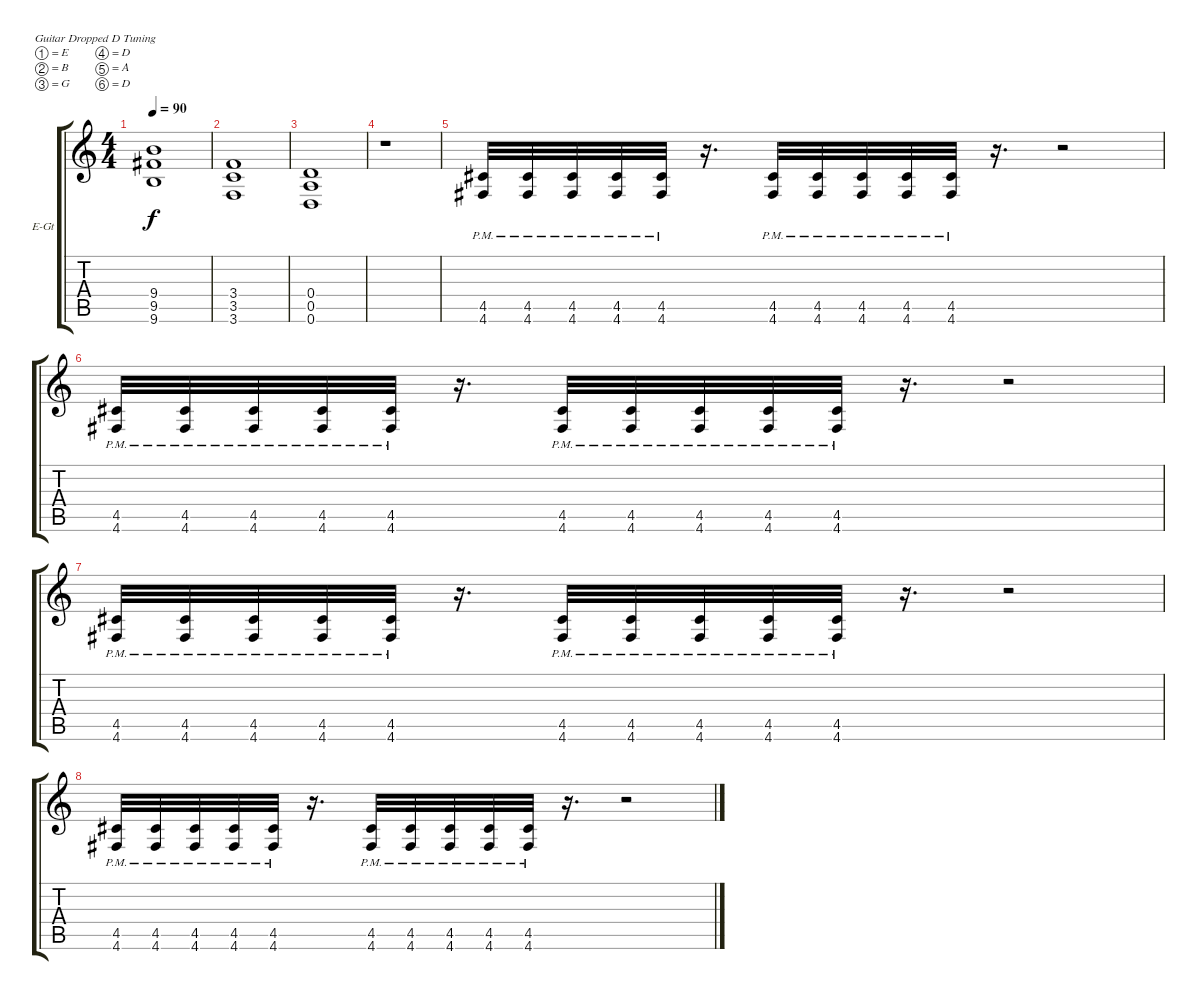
\bracketExtendMode groupsimilarinstruments
\firstSystemTrackNameOrientation horizontal
\otherSystemsTrackNameOrientation horizontal
\track ("Overdriven-guitar (Richard)" "E-Gt") {instrument overdrivenguitar}
\staff {score tabs}
\tuning (E4 B3 G3 D3 A2 D2)
\ts (4 4)
\tempo 90
\clef g2
\ks c
(9.4 9.5 9.6).1{dy f} |
(3.4 3.5 3.6).1 |
(0.4 0.5 0.6).1 |
r.1 |
(4.5{pm} 4.6{pm}).32 (4.5{pm} 4.6{pm}).32 (4.5{pm} 4.6{pm}).32 (4.5{pm} 4.6{pm}).32 (4.5{pm} 4.6{pm}).32 r.16{d} (4.5{pm} 4.6{pm}).32 (4.5{pm} 4.6{pm}).32 (4.5{pm} 4.6{pm}).32 (4.5{pm} 4.6{pm}).32 (4.5{pm} 4.6{pm}).32 r.16{d} r.2 |
(4.5{pm} 4.6{pm}).32 (4.5{pm} 4.6{pm}).32 (4.5{pm} 4.6{pm}).32 (4.5{pm} 4.6{pm}).32 (4.5{pm} 4.6{pm}).32 r.16{d} (4.5{pm} 4.6{pm}).32 (4.5{pm} 4.6{pm}).32 (4.5{pm} 4.6{pm}).32 (4.5{pm} 4.6{pm}).32 (4.5{pm} 4.6{pm}).32 r.16{d} r.2 |
(4.5{pm} 4.6{pm}).32 (4.5{pm} 4.6{pm}).32 (4.5{pm} 4.6{pm}).32 (4.5{pm} 4.6{pm}).32 (4.5{pm} 4.6{pm}).32 r.16{d} (4.5{pm} 4.6{pm}).32 (4.5{pm} 4.6{pm}).32 (4.5{pm} 4.6{pm}).32 (4.5{pm} 4.6{pm}).32 (4.5{pm} 4.6{pm}).32 r.16{d} r.2 |
(4.5{pm} 4.6{pm}).32 (4.5{pm} 4.6{pm}).32 (4.5{pm} 4.6{pm}).32 (4.5{pm} 4.6{pm}).32 (4.5{pm} 4.6{pm}).32 r.16{d} (4.5{pm} 4.6{pm}).32 (4.5{pm} 4.6{pm}).32 (4.5{pm} 4.6{pm}).32 (4.5{pm} 4.6{pm}).32 (4.5{pm} 4.6{pm}).32 r.16{d} r.2
